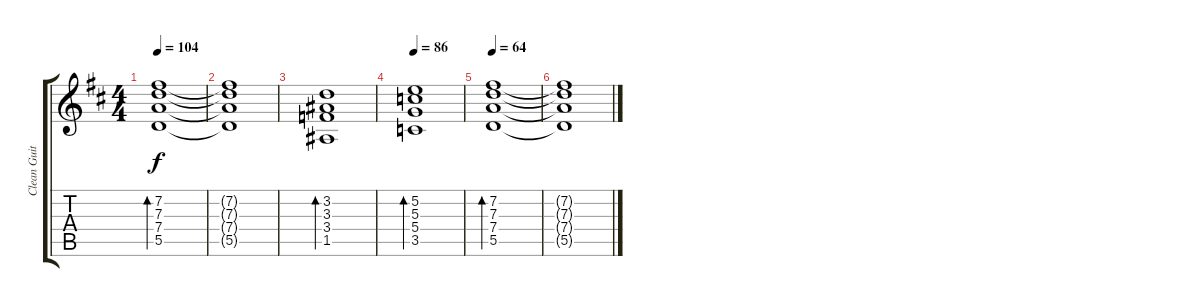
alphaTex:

\track ("Clean Guitar 2 [Dave]" "Clean Guit") {instrument electricguitarjazz}
\staff {score tabs}
\tuning (E4 B3 G3 D3 A2 E2) {hide}
\ts (4 4)
\tempo 104
\clef g2
\ks d
(7.2 7.3 7.4 5.5).1{bd 60 dy f} |
(7.2{t} 7.3{t} 7.4{t} 5.5{t}).1 |
(3.2 3.3 3.4 1.5).1{bd 60} |
\tempo 86
(5.2 5.3 5.4 3.5).1{bd 60} |
\tempo 64
(7.2 7.3 7.4 5.5).1{bd 60} |
(7.2{t} 7.3{t} 7.4{t} 5.5{t}).1
